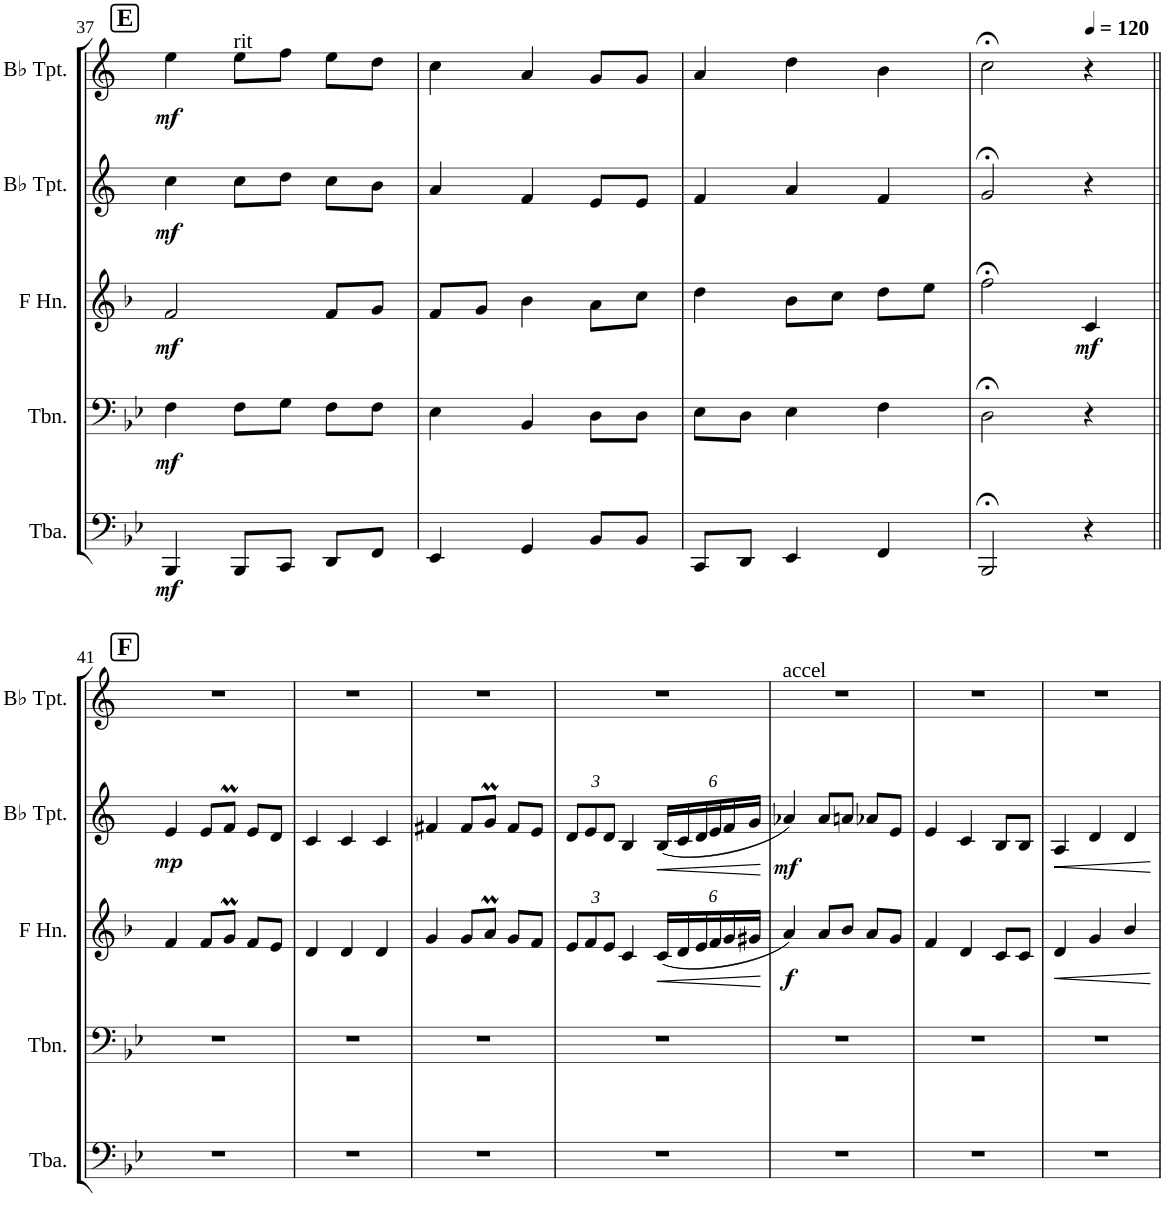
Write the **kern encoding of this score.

**kern	**dynam	**kern	**dynam	**kern	**dynam	**kern	**dynam	**kern	**dynam
*part5	*part5	*part4	*part4	*part3	*part3	*part2	*part2	*part1	*part1
*staff5	*staff5	*staff4	*staff4	*staff3	*staff3	*staff2	*staff2	*staff1	*staff1
*I"Tuba	*	*I"Trombone	*	*I"Horn in F	*	*I"Bb Trumpet	*	*I"Bb Trumpet	*
*I'Tba.	*	*I'Tbn.	*	*	*	*I'Bb Tpt.	*	*I'Bb Tpt.	*
!!LO:PB:g=z
*clefF4	*	*clefF4	*	*clefG2	*	*clefG2	*	*clefG2	*
*	*	*	*	*Trd4c7	*	*Trd1c2	*	*Trd1c2	*
*k[b-e-]	*	*k[b-e-]	*	*k[b-]	*	*k[]	*	*k[]	*
*M3/4	*	*M3/4	*	*M3/4	*	*M3/4	*	*M3/4	*
!!LO:REH:place=s1:a:B:cj:fs=14:t=E
=37	=37	=37	=37	=37	=37	=37	=37	=37	=37
!	!LO:DY:b	!	!LO:DY:b	!	!LO:DY:b	!	!LO:DY:b	!	!LO:DY:b
4BBB-/	mf	4F\	mf	2f/	mf	4cc\	mf	4ee\	mf
!	!	!	!	!	!	!	!	!LO:TX:a:t=rit	!
8BBB-/L	.	8F\L	.	.	.	8cc\L	.	8ee\L	.
8CC/J	.	8G\J	.	.	.	8dd\J	.	8ff\J	.
8DD/L	.	8F\L	.	8f/L	.	8cc\L	.	8ee\L	.
8FF/J	.	8F\J	.	8g/J	.	8b\J	.	8dd\J	.
=38	=38	=38	=38	=38	=38	=38	=38	=38	=38
4EE-/	.	4E-\	.	8f/L	.	4a/	.	4cc\	.
.	.	.	.	8g/J	.	.	.	.	.
4GG/	.	4BB-/	.	4b-\	.	4f/	.	4a/	.
8BB-/L	.	8D\L	.	8a\L	.	8e/L	.	8g/L	.
8BB-/J	.	8D\J	.	8cc\J	.	8e/J	.	8g/J	.
=39	=39	=39	=39	=39	=39	=39	=39	=39	=39
8CC/L	.	8E-\L	.	4dd\	.	4f/	.	4a/	.
8DD/J	.	8D\J	.	.	.	.	.	.	.
4EE-/	.	4E-\	.	8b-\L	.	4a/	.	4dd\	.
.	.	.	.	8cc\J	.	.	.	.	.
4FF/	.	4F\	.	8dd\L	.	4f/	.	4b\	.
.	.	.	.	8ee\J	.	.	.	.	.
=40	=40	=40	=40	=40	=40	=40	=40	=40	=40
2BBB-;</	.	2D;<\	.	2ff;<\	.	2g;</	.	2cc;<\	.
*	*	*	*	*	*	*	*	*MM120	*
!	!	!	!	!	!LO:DY:b	!	!	!	!
4r	.	4r	.	4c/	mf	4r	.	4r	.
!!LO:LB:g=z
!!LO:REH:place=s1:a:B:cj:fs=14:t=F
=41||	=41||	=41||	=41||	=41||	=41||	=41||	=41||	=41||	=41||
!	!	!	!	!	!	!	!LO:DY:b	!	!
2.r	.	2.r	.	4f/	.	4e/	mp	2.r	.
.	.	.	.	8f/L	.	8e/L	.	.	.
.	.	.	.	8gM/J	.	8fM/J	.	.	.
.	.	.	.	8f/L	.	8e/L	.	.	.
.	.	.	.	8e/J	.	8d/J	.	.	.
=42	=42	=42	=42	=42	=42	=42	=42	=42	=42
2.r	.	2.r	.	4d/	.	4c/	.	2.r	.
.	.	.	.	4d/	.	4c/	.	.	.
.	.	.	.	4d/	.	4c/	.	.	.
=43	=43	=43	=43	=43	=43	=43	=43	=43	=43
2.r	.	2.r	.	4g/	.	4f#X/	.	2.r	.
.	.	.	.	8g/L	.	8f#/L	.	.	.
.	.	.	.	8am/J	.	8gM/J	.	.	.
.	.	.	.	8g/L	.	8f#/L	.	.	.
.	.	.	.	8f/J	.	8e/J	.	.	.
=44	=44	=44	=44	=44	=44	=44	=44	=44	=44
*	*	*	*	*Xbrackettup	*	*Xbrackettup	*	*	*
2.r	.	2.r	.	12e/L	.	12d/L	.	2.r	.
.	.	.	.	12f/	.	12e/	.	.	.
.	.	.	.	12e/J	.	12d/J	.	.	.
.	.	.	.	4c/	.	4B/	.	.	.
!	!	!	!	!	!LO:HP:b	!	!LO:HP:b	!	!
.	.	.	.	(24c/LL	<	(24B/LL	<	.	.
.	.	.	.	24d/	.	24c/	.	.	.
.	.	.	.	24e/	.	24d/	.	.	.
.	.	.	.	24f/	.	24e/	.	.	.
.	.	.	.	24g/	.	24f/	.	.	.
.	.	.	.	24g#X/JJ	.	24g/JJ	.	.	.
.	.	.	.	.	[	.	[	.	.
=45	=45	=45	=45	=45	=45	=45	=45	=45	=45
!	!	!	!	!	!	!	!	!LO:TX:a:t=accel	!
!	!	!	!	!	!LO:DY:b	!	!LO:DY:b	!	!
2.r	.	2.r	.	4a/)	f	4a-X/)	mf	2.r	.
.	.	.	.	8a/L	.	8a-/L	.	.	.
.	.	.	.	8b-/J	.	8an/J	.	.	.
.	.	.	.	8a/L	.	8a-X/L	.	.	.
.	.	.	.	8g/J	.	8e/J	.	.	.
=46	=46	=46	=46	=46	=46	=46	=46	=46	=46
2.r	.	2.r	.	4f/	.	4e/	.	2.r	.
.	.	.	.	4d/	.	4c/	.	.	.
.	.	.	.	8c/L	.	8B/L	.	.	.
.	.	.	.	8c/J	.	8B/J	.	.	.
=47	=47	=47	=47	=47	=47	=47	=47	=47	=47
!	!	!	!	!	!LO:HP:b	!	!LO:HP:b	!	!
2.r	.	2.r	.	4d/	<	4A/	<	2.r	.
.	.	.	.	4g/	.	4d/	.	.	.
.	.	.	.	4b-/	.	4d/	.	.	.
.	.	.	.	.	[	.	[	.	.
=	=	=	=	=	=	=	=	=	=
*-	*-	*-	*-	*-	*-	*-	*-	*-	*-
